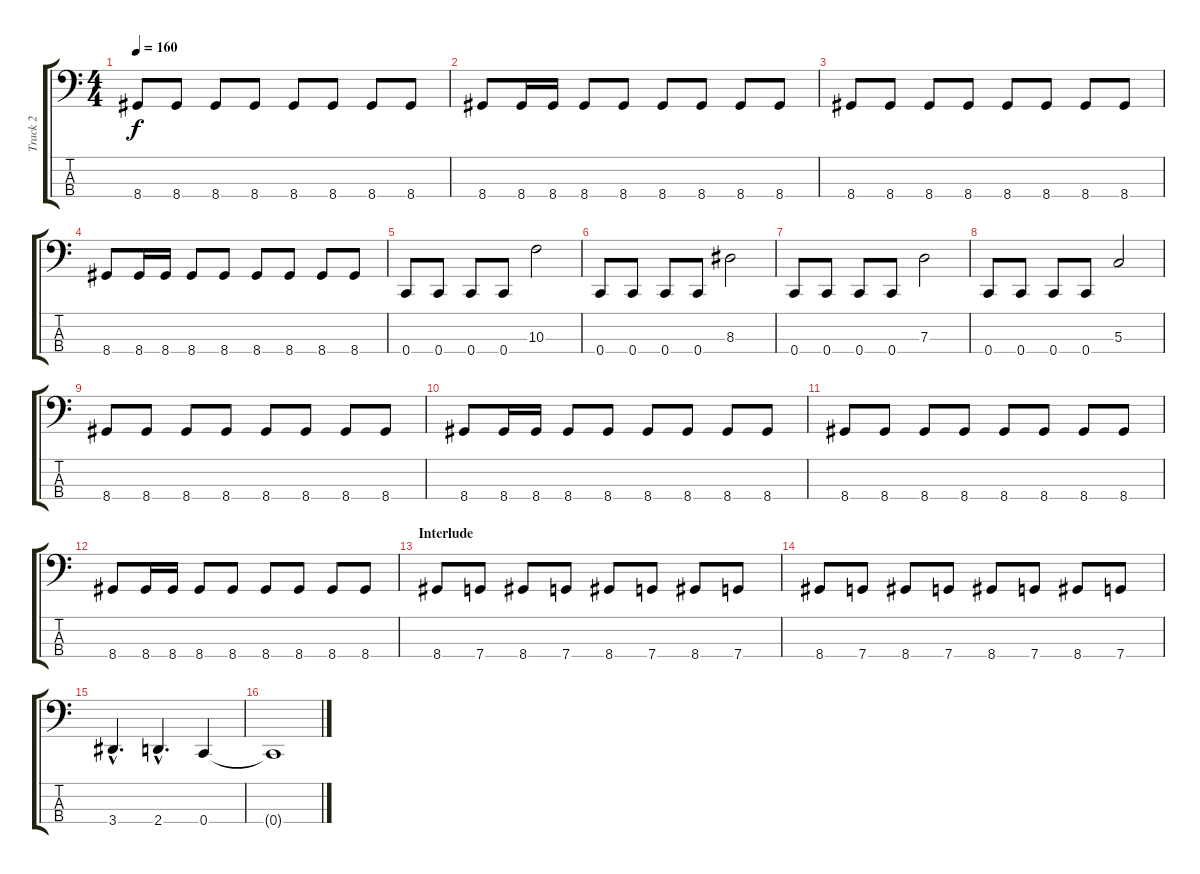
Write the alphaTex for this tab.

\track ("Track 2" "Track 2") {instrument slapbass2}
\staff {score tabs}
\tuning (F2 C2 G1 C1) {hide}
\ts (4 4)
\tempo 160
\clef f4
\ks c
8.4.8{dy f} 8.4.8 8.4.8 8.4.8 8.4.8 8.4.8 8.4.8 8.4.8 |
8.4.8 8.4.16 8.4.16 8.4.8 8.4.8 8.4.8 8.4.8 8.4.8 8.4.8 |
8.4.8 8.4.8 8.4.8 8.4.8 8.4.8 8.4.8 8.4.8 8.4.8 |
8.4.8 8.4.16 8.4.16 8.4.8 8.4.8 8.4.8 8.4.8 8.4.8 8.4.8 |
0.4.8 0.4.8 0.4.8 0.4.8 10.3.2 |
0.4.8 0.4.8 0.4.8 0.4.8 8.3.2 |
0.4.8 0.4.8 0.4.8 0.4.8 7.3.2 |
0.4.8 0.4.8 0.4.8 0.4.8 5.3.2 |
8.4.8 8.4.8 8.4.8 8.4.8 8.4.8 8.4.8 8.4.8 8.4.8 |
8.4.8 8.4.16 8.4.16 8.4.8 8.4.8 8.4.8 8.4.8 8.4.8 8.4.8 |
8.4.8 8.4.8 8.4.8 8.4.8 8.4.8 8.4.8 8.4.8 8.4.8 |
8.4.8 8.4.16 8.4.16 8.4.8 8.4.8 8.4.8 8.4.8 8.4.8 8.4.8 |
\section ("" "Interlude")
8.4.8 7.4.8 8.4.8 7.4.8 8.4.8 7.4.8 8.4.8 7.4.8 |
8.4.8 7.4.8 8.4.8 7.4.8 8.4.8 7.4.8 8.4.8 7.4.8 |
3.4{hac}.4{d} 2.4{hac}.4{d} 0.4.4 |
0.4{t}.1
